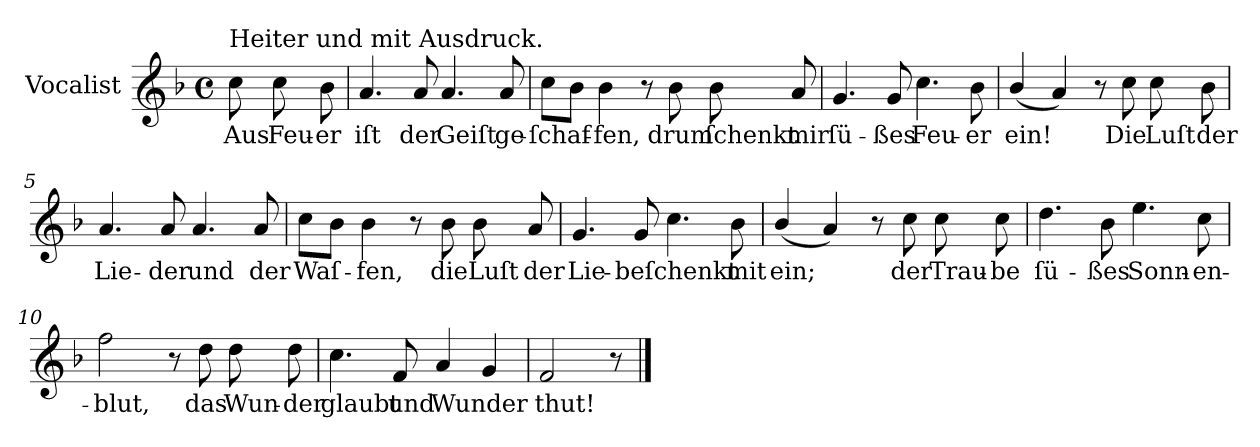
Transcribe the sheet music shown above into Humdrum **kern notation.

**kern	**text
*part1	*part1
*staff1	*staff1
*I"Vocalist	*
*clefG2	*
*k[b-]	*
*F:	*
*M4/4	*
*met(c)	*
=	=
!LO:TX:a:t=Heiter und mit Ausdruck.	!
8cc	Aus
8cc	Feu-
8b-	-er
=1	=1
4.a	iſt
8a	der
4.a	Geiſt
8a	ge-
=2	=2
8ccL	-ſchaf-
8b-J	.
4b-	-fen,
8r	.
8b-	drum
8b-	ſchenkt
8a	mir
=3	=3
4.g	ſü-
8g	-ßes
4.cc	Feu-
8b-	-er
=4	=4
(4b-/	ein!
4a)	.
8r	.
8cc	Die
8cc	Luſt
8b-	der
=5	=5
4.a	Lie-
8a	-der
4.a	und
8a	der
=6	=6
8ccL	Waſ-
8b-J	.
4b-	-fen,
8r	.
8b-	die
8b-	Luſt
8a	der
=7	=7
4.g	Lie-
8g	-beſchenkt
4.cc	.
8b-	mit
=8	=8
(4b-/	ein;
4a)	.
8r	.
8cc	der
8cc	Trau-
8cc	-be
=9	=9
4.dd	ſü-
8b-	-ßes
4.ee	Sonn-
8cc	-en-
=10	=10
2ff	-blut,
8r	.
8dd	das
8dd	Wun-
8dd	-der
=11	=11
4.cc	glaubt
8f	und
4a	Wunder
4g	.
=12	=12
2f	thut!
8r	.
==	==
*-	*-
